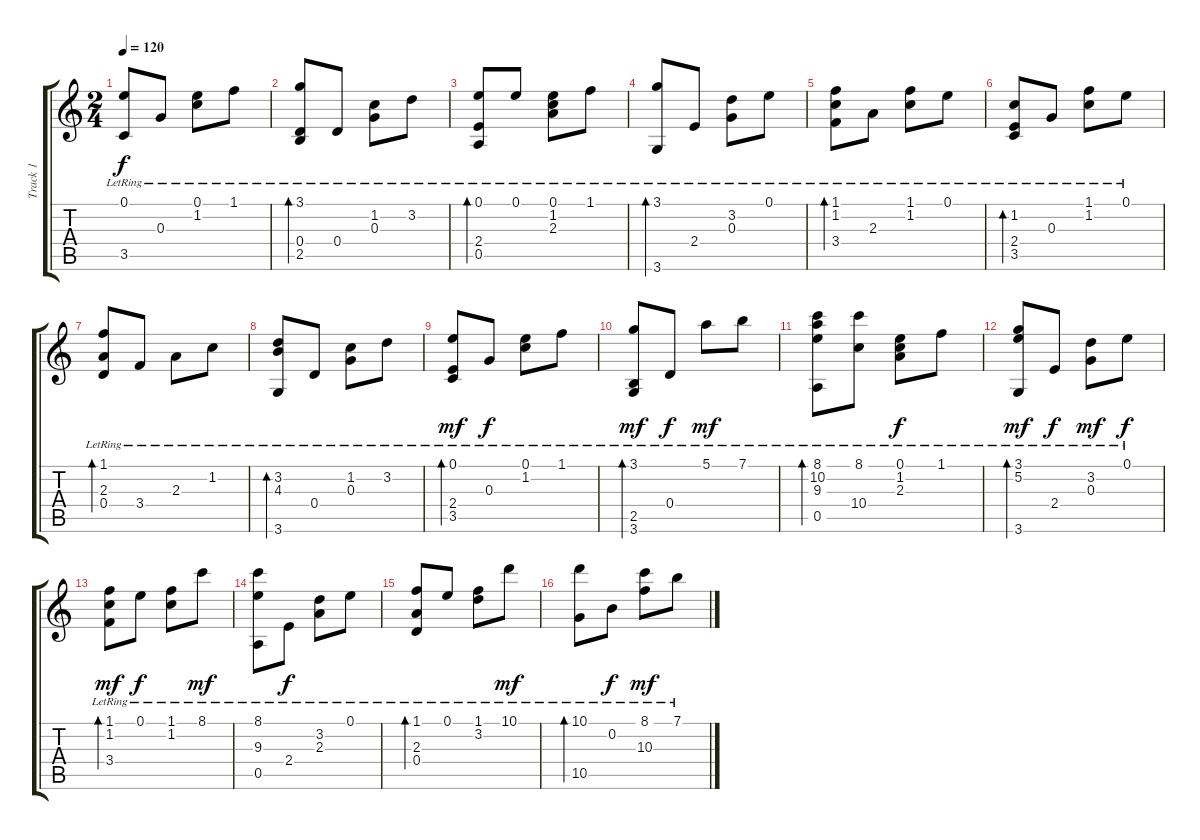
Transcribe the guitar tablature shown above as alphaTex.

\track ("Track 1" "Track 1") {instrument acousticguitarsteel}
\staff {score tabs}
\tuning (E4 B3 G3 D3 A2 E2) {hide}
\ts (2 4)
\tempo 120
\clef g2
\ks c
(0.1{lr} 3.5{lr}).8{dy f} 0.3{lr}.8 (0.1{lr} 1.2{lr}).8 1.1{lr}.8 |
(3.1{lr} 0.4 2.5{lr}).8{bd 120} 0.4{lr}.8 (1.2{lr} 0.3{lr}).8 3.2{lr}.8 |
(0.1{lr} 2.4 0.5{lr}).8{bd 240} 0.1{lr}.8 (0.1{lr} 1.2{lr} 2.3{lr}).8 1.1{lr}.8 |
(3.1{lr} 3.6{lr}).8{bd 240} 2.4{lr}.8 (3.2{lr} 0.3{lr}).8 0.1{lr}.8 |
(1.1{lr} 1.2 3.4{lr}).8{bd 240} 2.3{lr}.8 (1.1{lr} 1.2{lr}).8 0.1{lr}.8 |
(1.2{lr} 2.4{lr} 3.5).8{bd 240} 0.3{lr}.8 (1.1{lr} 1.2{lr}).8 0.1{lr}.8 |
(1.1{lr} 2.3 0.4{lr}).8{bd 240} 3.4{lr}.8 2.3{lr}.8 1.2{lr}.8 |
(3.2{lr} 4.3{lr} 3.6{lr}).8{bd 480} 0.4{lr}.8 (1.2{lr} 0.3{lr}).8 3.2{lr}.8 |
(0.1{lr} 2.4 3.5{lr}).8{bd 240 dy mf} 0.3{lr}.8{dy f} (0.1{lr} 1.2{lr}).8 1.1{lr}.8 |
(3.1{lr} 2.5{lr} 3.6).8{bd 240 dy mf} 0.4{lr}.8{dy f} 5.1{lr}.8{dy mf} 7.1{lr}.8 |
(8.1{lr} 10.2 9.3 0.5{lr}).8{bd 240} (8.1{lr} 10.4{lr}).8 (0.1{lr} 1.2{lr} 2.3{lr}).8{dy f} 1.1{lr}.8 |
(3.1{lr} 5.2{lr} 3.6{lr}).8{bd 240 dy mf} 2.4{lr}.8{dy f} (3.2{lr} 0.3{lr}).8{dy mf} 0.1{lr}.8{dy f} |
(1.1{lr} 1.2 3.4{lr}).8{bd 240 dy mf} 0.1{lr}.8{dy f} (1.1{lr} 1.2{lr}).8 8.1{lr}.8{dy mf} |
(8.1{lr} 9.3 0.5).8 2.4{lr}.8{dy f} (3.2{lr} 2.3{lr}).8 0.1{lr}.8 |
(1.1{lr} 2.3 0.4{lr}).8{bd 240} 0.1{lr}.8 (1.1{lr} 3.2{lr}).8 10.1{lr}.8{dy mf} |
(10.1{lr} 10.5).8{bd 240} 0.2{lr}.8{dy f} (8.1{lr} 10.3{lr}).8{dy mf} 7.1{lr}.8
